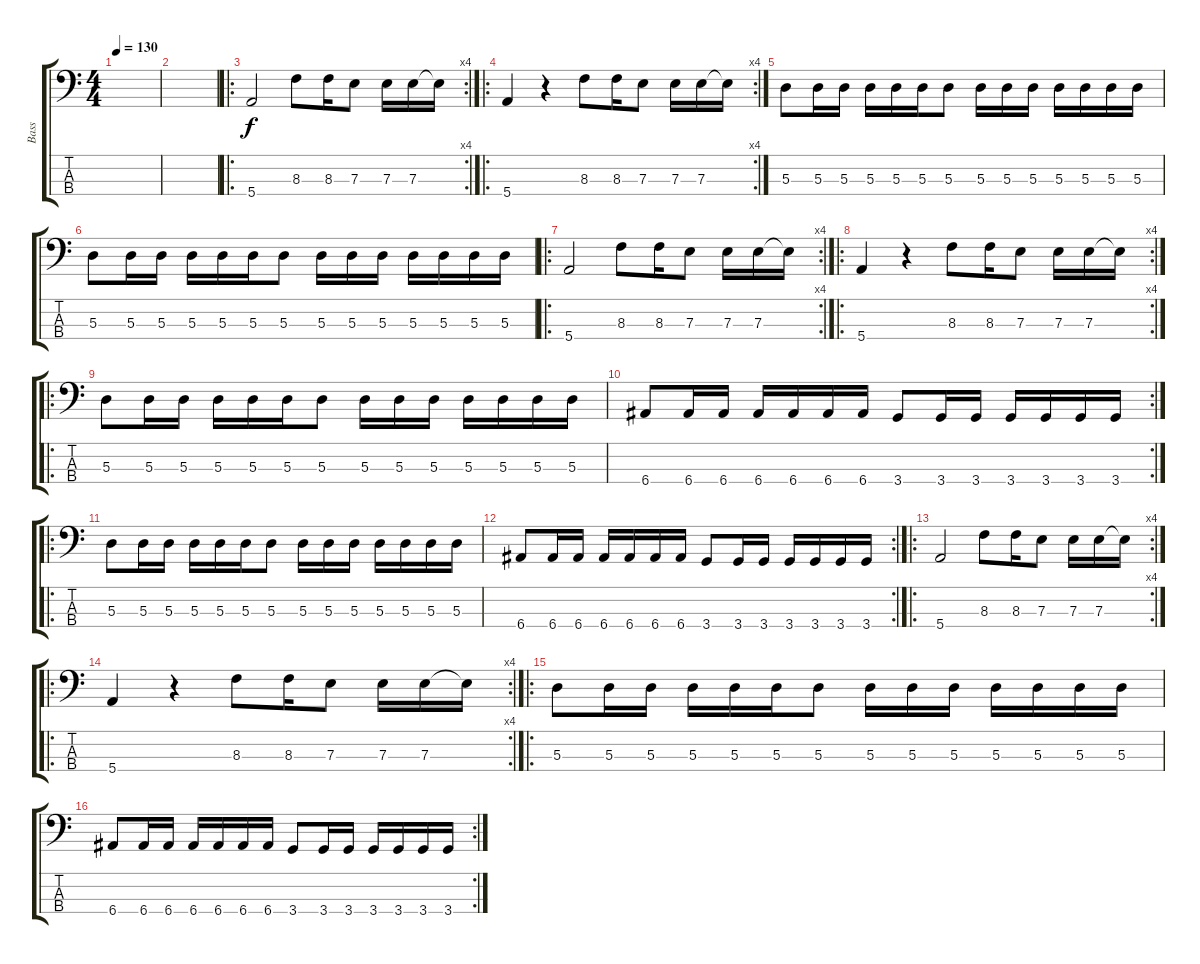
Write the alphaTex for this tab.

\track ("Bass" "Bass") {instrument electricbassfinger}
\staff {score tabs}
\tuning (G2 D2 A1 E1) {hide}
\ts (4 4)
\tempo 130
\clef f4
\ks c
|
|
\ro
\rc 4
5.4.2 8.3.8 8.3.16 7.3.8 7.3.16 7.3.16 7.3{t}.16 |
\ro
\rc 4
5.4.4 r.4 8.3.8 8.3.16 7.3.8 7.3.16 7.3.16 7.3{t}.16 |
5.3.8 5.3.16 5.3.16 5.3.16 5.3.16 5.3.16 5.3.8 5.3.16 5.3.16 5.3.16 5.3.16 5.3.16 5.3.16 5.3.16 |
5.3.8 5.3.16 5.3.16 5.3.16 5.3.16 5.3.16 5.3.8 5.3.16 5.3.16 5.3.16 5.3.16 5.3.16 5.3.16 5.3.16 |
\ro
\rc 4
5.4.2 8.3.8 8.3.16 7.3.8 7.3.16 7.3.16 7.3{t}.16 |
\ro
\rc 4
5.4.4 r.4 8.3.8 8.3.16 7.3.8 7.3.16 7.3.16 7.3{t}.16 |
\ro
5.3.8 5.3.16 5.3.16 5.3.16 5.3.16 5.3.16 5.3.8 5.3.16 5.3.16 5.3.16 5.3.16 5.3.16 5.3.16 5.3.16 |
\rc 2
6.4.8 6.4.16 6.4.16 6.4.16 6.4.16 6.4.16 6.4.16 3.4.8 3.4.16 3.4.16 3.4.16 3.4.16 3.4.16 3.4.16 |
\ro
5.3.8 5.3.16 5.3.16 5.3.16 5.3.16 5.3.16 5.3.8 5.3.16 5.3.16 5.3.16 5.3.16 5.3.16 5.3.16 5.3.16 |
\rc 2
6.4.8 6.4.16 6.4.16 6.4.16 6.4.16 6.4.16 6.4.16 3.4.8 3.4.16 3.4.16 3.4.16 3.4.16 3.4.16 3.4.16 |
\ro
\rc 4
5.4.2 8.3.8 8.3.16 7.3.8 7.3.16 7.3.16 7.3{t}.16 |
\ro
\rc 4
5.4.4 r.4 8.3.8 8.3.16 7.3.8 7.3.16 7.3.16 7.3{t}.16 |
\ro
5.3.8 5.3.16 5.3.16 5.3.16 5.3.16 5.3.16 5.3.8 5.3.16 5.3.16 5.3.16 5.3.16 5.3.16 5.3.16 5.3.16 |
\rc 2
6.4.8 6.4.16 6.4.16 6.4.16 6.4.16 6.4.16 6.4.16 3.4.8 3.4.16 3.4.16 3.4.16 3.4.16 3.4.16 3.4.16
